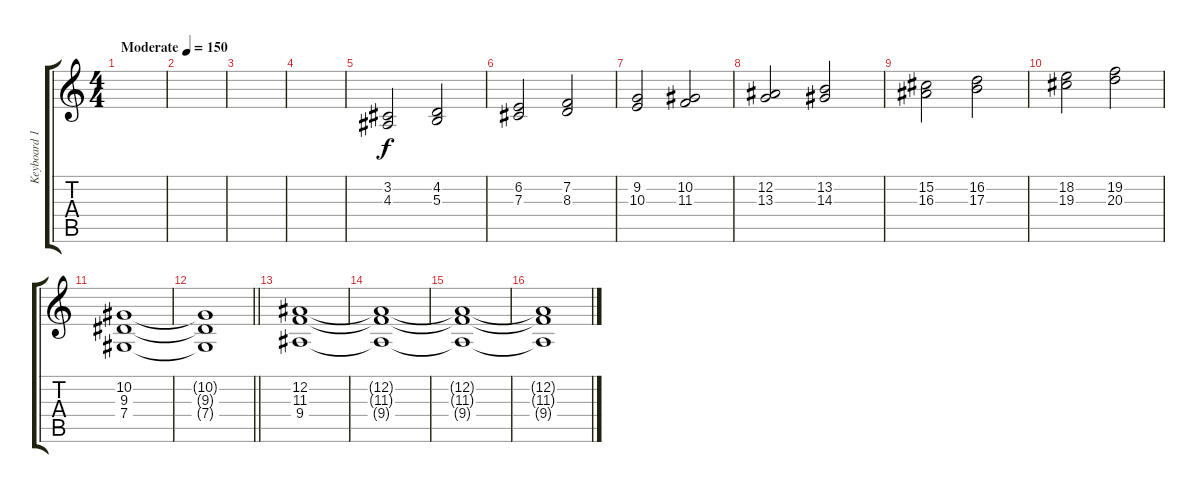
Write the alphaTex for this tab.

\track ("Keyboard 1" "Keyboard 1") {instrument choiraahs}
\staff {score tabs}
\tuning (Eb4 Bb3 Gb3 Db3 Ab2 Eb2) {hide}
\ts (4 4)
\tempo (150 "Moderate")
\clef g2
\ks c
|
|
|
|
(3.2 4.3).2 (4.2 5.3).2 |
(6.2 7.3).2 (7.2 8.3).2 |
(9.2 10.3).2 (10.2 11.3).2 |
(12.2 13.3).2 (13.2 14.3).2 |
(15.2 16.3).2 (16.2 17.3).2 |
(18.2 19.3).2 (19.2 20.3).2 |
(10.2 9.3 7.4).1 |
\barLineRight lightlight
(10.2{t} 9.3{t} 7.4{t}).1{dy f} |
\section ("" "")
(12.2 11.3 9.4).1 |
(12.2{t} 11.3{t} 9.4{t}).1 |
(12.2{t} 11.3{t} 9.4{t}).1 |
(12.2{t} 11.3{t} 9.4{t}).1
